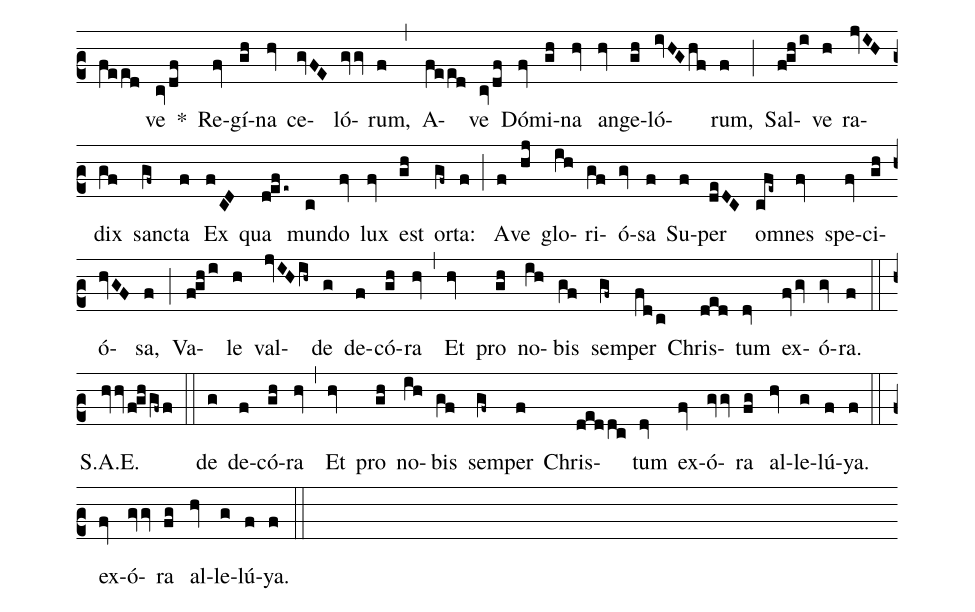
annotation: 1. Ant.;
annotation: VI.;
%%
(c2)
(feed) ve(cvdf) *() Re(fv)gí(gh)na(hv) ce(gvFE)ló(gvgv)rum,(f) (,)
A(feed)ve(cvdf) Dó(fv)mi(gh)na(hv) an(hv)ge(gh)ló(ivHGhf)rum,(f) (;)
Sal(fghi)ve(h) ra(jvIH)dix(gf) sanc(gf~)ta(f) Ex(fCD) qua(defe~) mun(c)do(fv) lux(fv) est(gh) or(gf~)ta:(f) (;)
A(f)ve(hj) glo(ih)ri(gf)ó(gv)sa(f) Su(f)per(deDC) om(cfe~)nes(fv) spe(fv)ci(gh)ó(hvGF)sa,(f) (;)
Va(fghi)le(h) val(jvIHih~)de(g) de(f)có(gh)ra(hv) (,)
Et(hv) pro(gh) no(ih)bis(gf) sem(gf~)per(fdc) Chris(ded)tum(dv) ex(fvgv)ó(gv)ra.(f) (::)

S.A.E.(hvhvfghgf~f) (::)

de(g) de(f)có(gh)ra(hv) (,)
Et(hv) pro(gh) no(ih)bis(gf) sem(gf~)per(f) Chris(deddc)tum(dv) ex(fv)ó(gvgv)ra(fg) al(hv)le(g)lú(f)ya.(f) (::)

ex(fv)ó(gvgv)ra(fg) al(hv)le(g)lú(f)ya.(f) (::)
